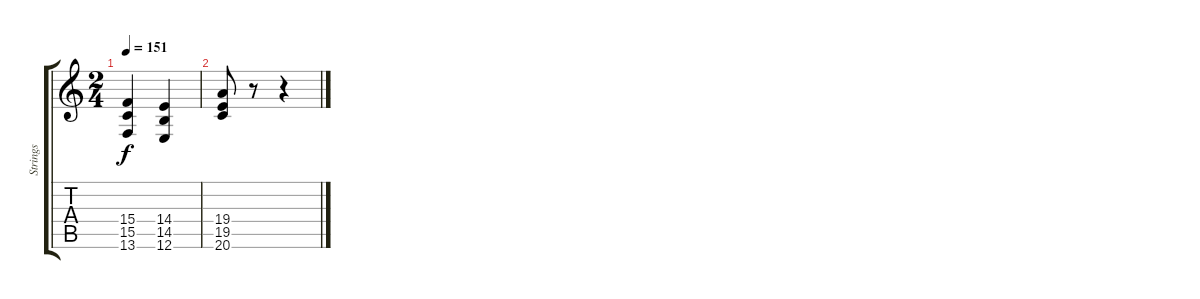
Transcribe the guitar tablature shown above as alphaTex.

\track ("Strings" "Strings") {instrument stringensemble1}
\staff {score tabs}
\tuning (E4 B3 G3 D3 A2 E2) {hide}
\ts (2 4)
\tempo 151
\clef g2
\ks c
(15.4 15.5 13.6).4{dy f} (14.4 14.5 12.6).4 |
(19.4 19.5 20.6).8{instrument orchestrahit} r.8 r.4
